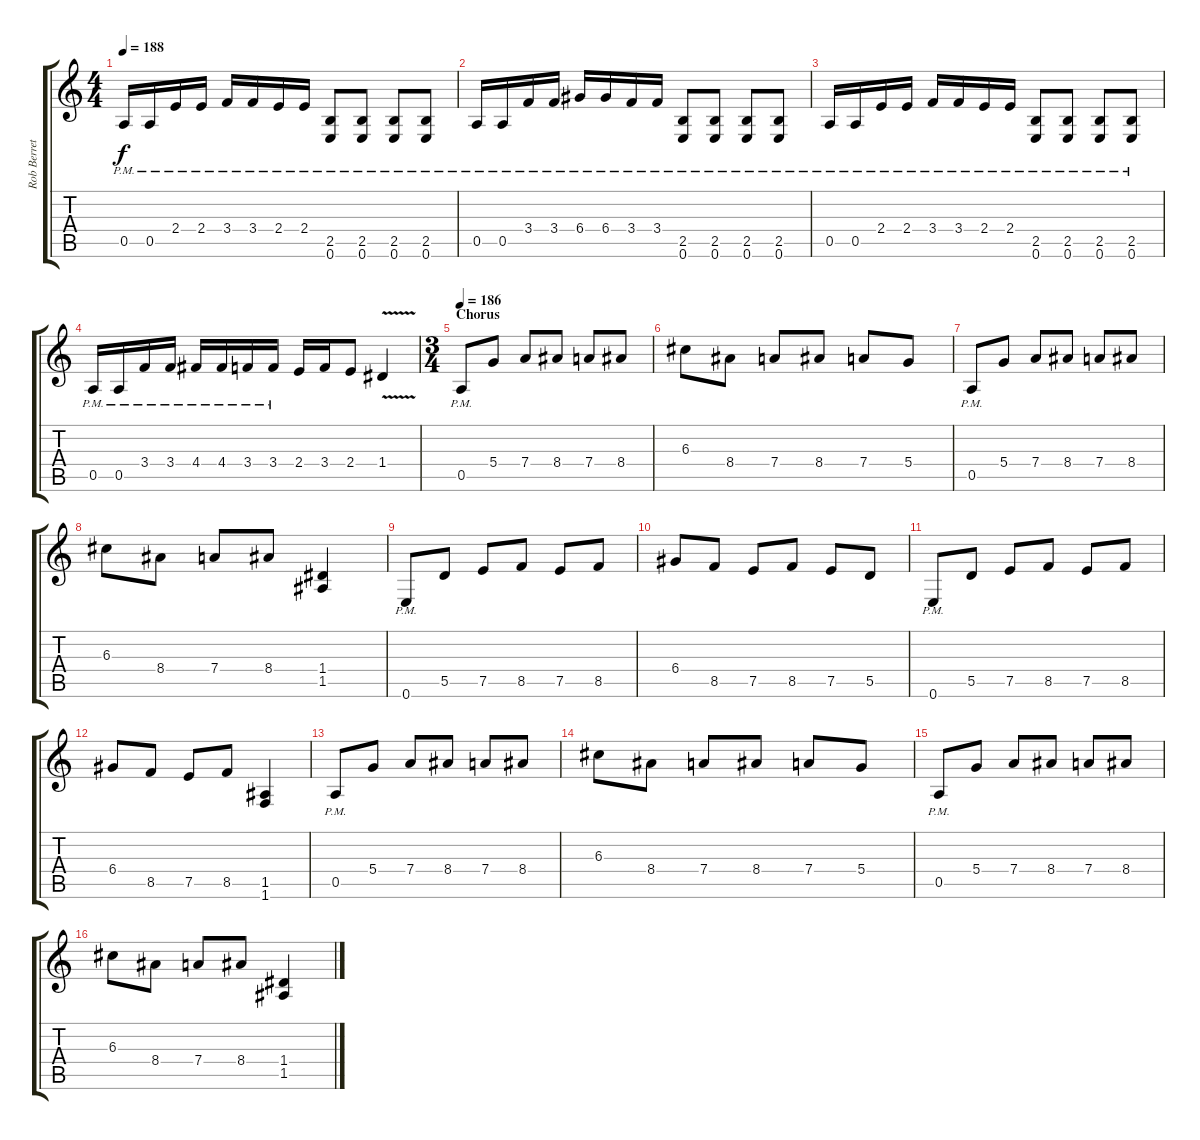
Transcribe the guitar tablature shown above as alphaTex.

\track ("Rob Berrett" "Rob Berret") {instrument distortionguitar}
\staff {score tabs}
\tuning (E4 B3 G3 D3 A2 E2) {hide}
\ts (4 4)
\tempo 188
\clef g2
\ks c
0.5{pm}.16{dy f} 0.5{pm}.16 2.4{pm}.16 2.4{pm}.16 3.4{pm}.16 3.4{pm}.16 2.4{pm}.16 2.4{pm}.16 (2.5{pm} 0.6{pm}).8 (2.5{pm} 0.6{pm}).8 (2.5{pm} 0.6{pm}).8 (2.5{pm} 0.6{pm}).8 |
0.5{pm}.16 0.5{pm}.16 3.4{pm}.16 3.4{pm}.16 6.4{pm}.16 6.4{pm}.16 3.4{pm}.16 3.4{pm}.16 (2.5{pm} 0.6{pm}).8 (2.5{pm} 0.6{pm}).8 (2.5{pm} 0.6{pm}).8 (2.5{pm} 0.6{pm}).8 |
0.5{pm}.16 0.5{pm}.16 2.4{pm}.16 2.4{pm}.16 3.4{pm}.16 3.4{pm}.16 2.4{pm}.16 2.4{pm}.16 (2.5{pm} 0.6{pm}).8 (2.5{pm} 0.6{pm}).8 (2.5{pm} 0.6{pm}).8 (2.5{pm} 0.6{pm}).8 |
0.5{pm}.16 0.5{pm}.16 3.4{pm}.16 3.4{pm}.16 4.4{pm}.16 4.4{pm}.16 3.4{pm}.16 3.4{pm}.16 2.4.16 3.4.16 2.4.8 1.4{v}.4 |
\ts (3 4)
\section ("" "Chorus")
\tempo 186
0.5{pm}.8 5.4.8 7.4.8 8.4.8 7.4.8 8.4.8 |
6.3.8 8.4.8 7.4.8 8.4.8 7.4.8 5.4.8 |
0.5{pm}.8 5.4.8 7.4.8 8.4.8 7.4.8 8.4.8 |
6.3.8 8.4.8 7.4.8 8.4.8 (1.4 1.5).4 |
0.6{pm}.8 5.5.8 7.5.8 8.5.8 7.5.8 8.5.8 |
6.4.8 8.5.8 7.5.8 8.5.8 7.5.8 5.5.8 |
0.6{pm}.8 5.5.8 7.5.8 8.5.8 7.5.8 8.5.8 |
6.4.8 8.5.8 7.5.8 8.5.8 (1.5 1.6).4 |
0.5{pm}.8 5.4.8 7.4.8 8.4.8 7.4.8 8.4.8 |
6.3.8 8.4.8 7.4.8 8.4.8 7.4.8 5.4.8 |
0.5{pm}.8 5.4.8 7.4.8 8.4.8 7.4.8 8.4.8 |
6.3.8 8.4.8 7.4.8 8.4.8 (1.4 1.5).4
